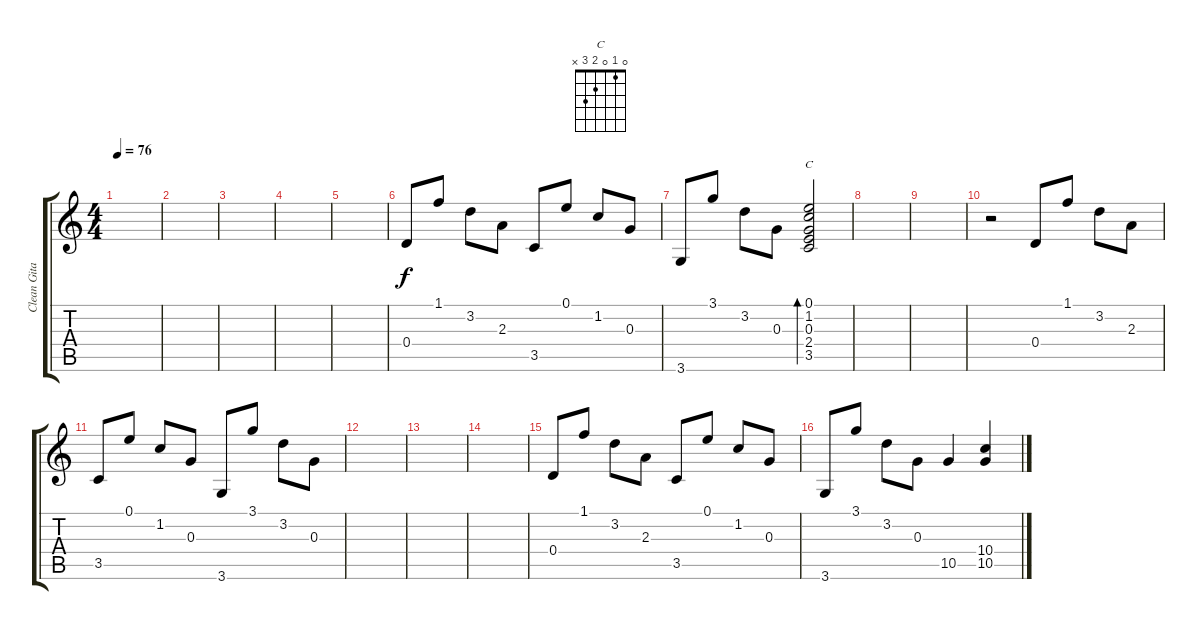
\track ("Clean Gitarr" "Clean Gita") {instrument electricguitarclean}
\staff {score tabs}
\tuning (E4 B3 G3 D3 A2 E2) {hide}
\chord ("C" 0 1 0 2 3 x)
\ts (4 4)
\tempo 76
\clef g2
\ks c
|
|
|
|
|
0.4.8 1.1.8 3.2.8 2.3.8 3.5.8 0.1.8 1.2.8 0.3.8 |
3.6.8 3.1.8 3.2.8 0.3.8 (0.1 1.2 0.3 2.4 3.5).2{bd 120 ch "C"} |
|
|
r.2 0.4.8 1.1.8 3.2.8 2.3.8 |
3.5.8 0.1.8 1.2.8 0.3.8 3.6.8 3.1.8 3.2.8 0.3.8 |
|
|
|
0.4.8 1.1.8 3.2.8 2.3.8 3.5.8 0.1.8 1.2.8 0.3.8 |
3.6.8 3.1.8 3.2.8 0.3.8 10.5.4 (10.4 10.5).4
